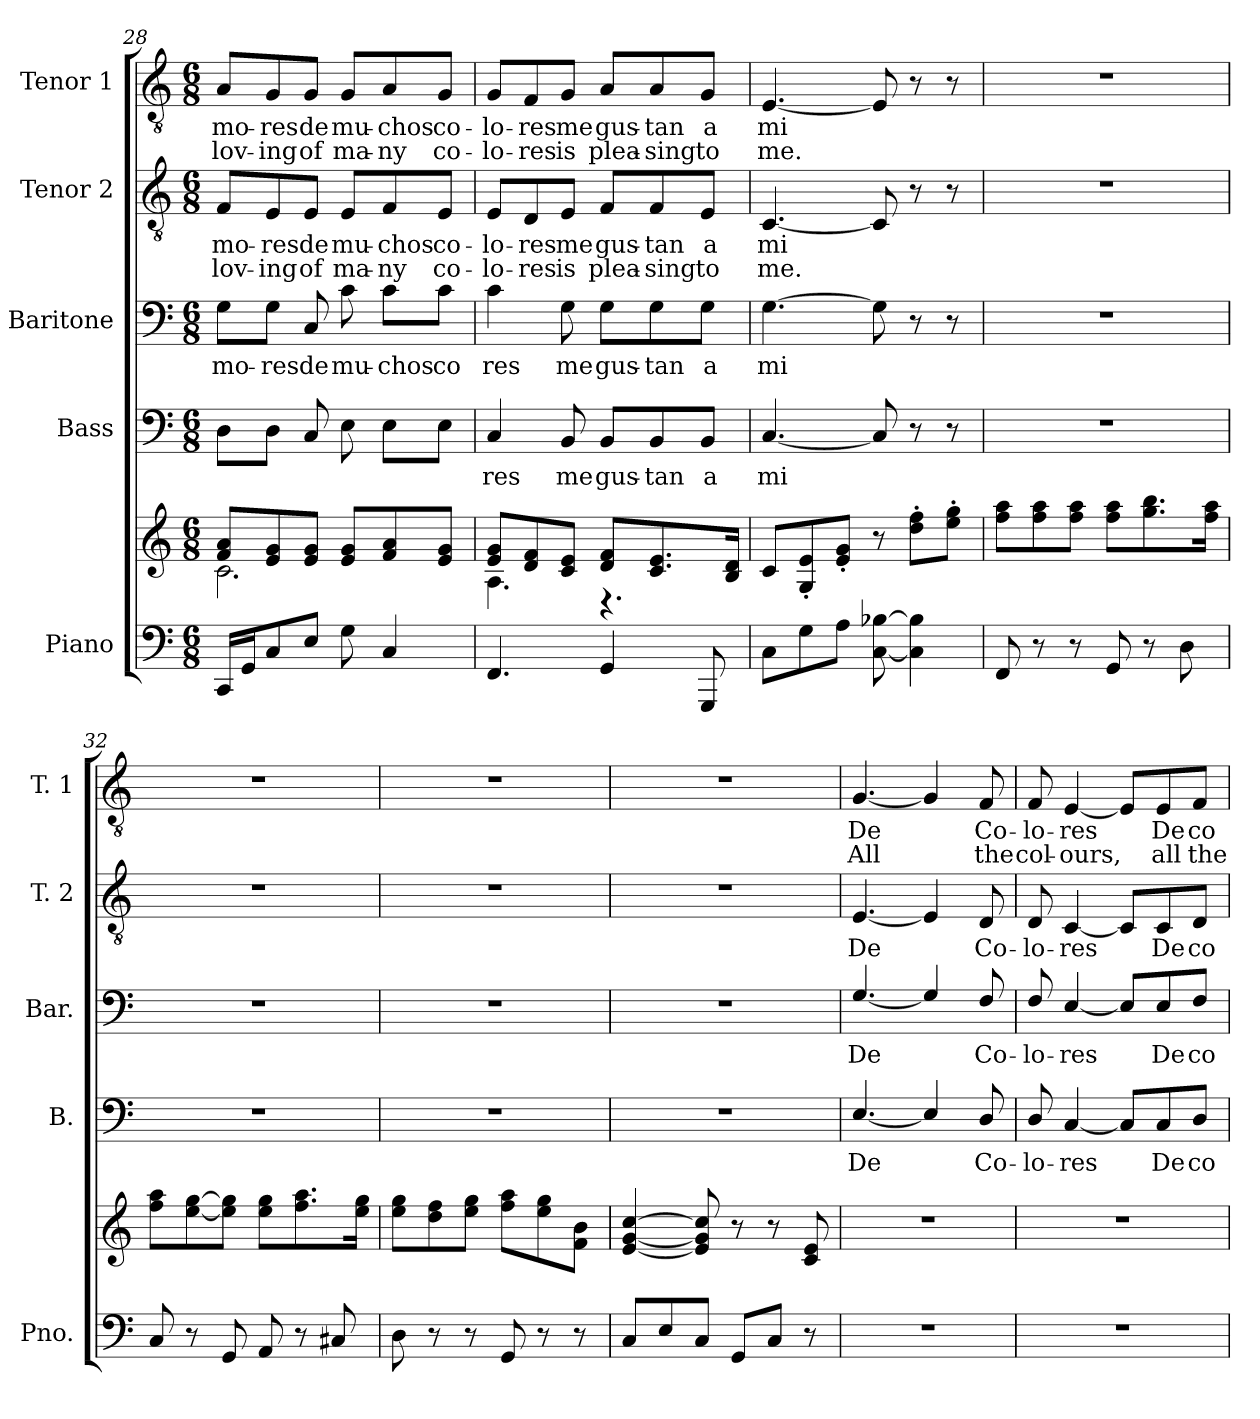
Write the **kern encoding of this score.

**kern	**kern	**kern	**text	**kern	**text	**kern	**text	**text	**kern	**text	**text
*part5	*part5	*part4	*part4	*part3	*part3	*part2	*part2	*part2	*part1	*part1	*part1
*staff6	*staff5	*staff4	*staff4	*staff3	*staff3	*staff2	*staff2	*staff2	*staff1	*staff1	*staff1
*I"Piano	*	*I"Bass	*	*I"Baritone	*	*I"Tenor 2	*	*	*I"Tenor 1	*	*
*I'Pno.	*	*I'B.	*	*I'Bar.	*	*I'T. 2	*	*	*I'T. 1	*	*
!!LO:PB:g=z
*clefF4	*clefG2	*clefF4	*	*clefF4	*	*clefGv2	*	*	*clefGv2	*	*
*k[]	*k[]	*k[]	*	*k[]	*	*k[]	*	*	*k[]	*	*
*M6/8	*M6/8	*M6/8	*	*M6/8	*	*M6/8	*	*	*M6/8	*	*
=28	=28	=28	=28	=28	=28	=28	=28	=28	=28	=28	=28
*	*^	*	*	*	*	*	*	*	*	*	*
!	!	!	!	!	!	!LO:LY:b	!	!LO:LY:b	!LO:LY:b	!	!LO:LY:b	!LO:LY:b
16CC/LL	8f/ 8a/L	2.c\	8D\L	.	8G\L	-mo-	8F/L	-mo-	lov-	8A/L	-mo-	lov-
16GG/J	.	.	.	.	.	.	.	.	.	.	.	.
!	!	!	!	!	!	!LO:LY:b	!	!LO:LY:b	!LO:LY:b	!	!LO:LY:b	!LO:LY:b
8C/	8e/ 8g/	.	8D\J	.	8G\J	-res	8E/	-res	-ing	8G/	-res	-ing
!	!	!	!	!	!	!LO:LY:b	!	!LO:LY:b	!LO:LY:b	!	!LO:LY:b	!LO:LY:b
8E/J	8e/ 8g/J	.	8C/	.	8C/	de	8E/J	de	of	8G/J	de	of
!	!	!	!	!	!	!LO:LY:b	!	!LO:LY:b	!LO:LY:b	!	!LO:LY:b	!LO:LY:b
8G\	8e/ 8g/L	.	8E\	.	8c\	mu-	8E/L	mu-	ma-	8G/L	mu-	ma-
!	!	!	!	!	!	!LO:LY:b	!	!LO:LY:b	!LO:LY:b	!	!LO:LY:b	!LO:LY:b
4C/	8f/ 8a/	.	8E\L	.	8c\L	-chos	8F/	-chos	-ny	8A/	-chos	-ny
!	!	!	!	!	!	!LO:LY:b	!	!LO:LY:b	!LO:LY:b	!	!LO:LY:b	!LO:LY:b
.	8e/ 8g/J	.	8E\J	.	8c\J	co	8E/J	co-	co-	8G/J	co-	co-
=29	=29	=29	=29	=29	=29	=29	=29	=29	=29	=29	=29	=29
!	!	!	!	!LO:LY:b	!	!LO:LY:b	!	!LO:LY:b	!LO:LY:b	!	!LO:LY:b	!LO:LY:b
4.FF/	8e/ 8g/L	4.A\	4C/	-res	4c\	-res	8E/L	-lo-	-lo-	8G/L	-lo-	-lo-
!	!	!	!	!	!	!	!	!LO:LY:b	!LO:LY:b	!	!LO:LY:b	!LO:LY:b
.	8d/ 8f/	.	.	.	.	.	8D/	-res	-res	8F/	-res	-res
!	!	!	!	!LO:LY:b	!	!LO:LY:b	!	!LO:LY:b	!LO:LY:b	!	!LO:LY:b	!LO:LY:b
.	8c/ 8e/J	.	8BB/	me	8G\	me	8E/J	me	is	8G/J	me	is
!	!	!	!	!LO:LY:b	!	!LO:LY:b	!	!LO:LY:b	!LO:LY:b	!	!LO:LY:b	!LO:LY:b
4GG/	8d/ 8f/L	4.r	8BB/L	gus-	8G\L	gus-	8F/L	gus-	plea-	8A/L	gus-	plea-
!	!	!	!	!LO:LY:b	!	!LO:LY:b	!	!LO:LY:b	!LO:LY:b	!	!LO:LY:b	!LO:LY:b
.	8.c/ 8.e/	.	8BB/	-tan	8G\	-tan	8F/	-tan	-sing	8A/	-tan	-sing
!	!	!	!	!LO:LY:b	!	!LO:LY:b	!	!LO:LY:b	!LO:LY:b	!	!LO:LY:b	!LO:LY:b
8GGG/	.	.	8BB/J	a	8G\J	a	8E/J	a	to	8G/J	a	to
.	16B/ 16d/Jk	.	.	.	.	.	.	.	.	.	.	.
*	*v	*v	*	*	*	*	*	*	*	*	*	*
=30	=30	=30	=30	=30	=30	=30	=30	=30	=30	=30	=30
!	!	!	!LO:LY:b	!	!LO:LY:b	!	!LO:LY:b	!LO:LY:b	!	!LO:LY:b	!LO:LY:b
8C\L	8c/L	[<4.C/	mi	[>4.G\	mi	[<4.C/	mi	me.	[<4.E/	mi	me.
8G\	8G/' 8e/'	.	.	.	.	.	.	.	.	.	.
8A\J	8e/' 8g/'J	.	.	.	.	.	.	.	.	.	.
[<8C\ [>8B-X\	8r	8C/]	.	8G\]	.	8C/]	.	.	8E/]	.	.
4C\] 4B-\]	8dd\' 8ff\'L	8r	.	8r	.	8r	.	.	8r	.	.
.	8ee\' 8gg\'J	8r	.	8r	.	8r	.	.	8r	.	.
=31	=31	=31	=31	=31	=31	=31	=31	=31	=31	=31	=31
8FF/	8ff\ 8aa\L	2.r	.	2.r	.	2.r	.	.	2.r	.	.
8r	8ff\ 8aa\	.	.	.	.	.	.	.	.	.	.
8r	8ff\ 8aa\J	.	.	.	.	.	.	.	.	.	.
8GG/	8ff\ 8aa\L	.	.	.	.	.	.	.	.	.	.
8r	8.gg\ 8.bb\	.	.	.	.	.	.	.	.	.	.
8D\	.	.	.	.	.	.	.	.	.	.	.
.	16ff\ 16aa\Jk	.	.	.	.	.	.	.	.	.	.
!!LO:LB:g=z
=32	=32	=32	=32	=32	=32	=32	=32	=32	=32	=32	=32
8C/	8ff\ 8aa\L	2.r	.	2.r	.	2.r	.	.	2.r	.	.
8r	[<8ee\ [>8gg\	.	.	.	.	.	.	.	.	.	.
8GG/	8ee\] 8gg\]J	.	.	.	.	.	.	.	.	.	.
8AA/	8ee\ 8gg\L	.	.	.	.	.	.	.	.	.	.
8r	8.ff\ 8.aa\	.	.	.	.	.	.	.	.	.	.
8C#X/	.	.	.	.	.	.	.	.	.	.	.
.	16ee\ 16gg\Jk	.	.	.	.	.	.	.	.	.	.
=33	=33	=33	=33	=33	=33	=33	=33	=33	=33	=33	=33
8D\	8ee\ 8gg\L	2.r	.	2.r	.	2.r	.	.	2.r	.	.
8r	8dd\ 8ff\	.	.	.	.	.	.	.	.	.	.
8r	8ee\ 8gg\J	.	.	.	.	.	.	.	.	.	.
8GG/	8ff\ 8aa\L	.	.	.	.	.	.	.	.	.	.
8r	8ee\ 8gg\	.	.	.	.	.	.	.	.	.	.
8r	8f\ 8b\J	.	.	.	.	.	.	.	.	.	.
=34	=34	=34	=34	=34	=34	=34	=34	=34	=34	=34	=34
8C/L	[<4e/ [<4g/ [>4cc/	2.r	.	2.r	.	2.r	.	.	2.r	.	.
8E/	.	.	.	.	.	.	.	.	.	.	.
8C/J	8e/] 8g/] 8cc/]	.	.	.	.	.	.	.	.	.	.
8GG/L	8r	.	.	.	.	.	.	.	.	.	.
8C/J	8r	.	.	.	.	.	.	.	.	.	.
8r	8c/ 8e/	.	.	.	.	.	.	.	.	.	.
=35	=35	=35	=35	=35	=35	=35	=35	=35	=35	=35	=35
!	!	!	!LO:LY:b	!	!LO:LY:b	!	!LO:LY:b	!	!	!LO:LY:b	!LO:LY:b
2.r	2.r	[4.E/	De	[4.G/	De	[4.E/	De	.	[4.G/	De	All
.	.	4E/]	.	4G/]	.	4E/]	.	.	4G/]	.	.
!	!	!	!LO:LY:b	!	!LO:LY:b	!	!LO:LY:b	!	!	!LO:LY:b	!LO:LY:b
.	.	8D/	Co-	8F/	Co-	8D/	Co-	.	8F/	Co-	the
=36	=36	=36	=36	=36	=36	=36	=36	=36	=36	=36	=36
!	!	!	!LO:LY:b	!	!LO:LY:b	!	!LO:LY:b	!	!	!LO:LY:b	!LO:LY:b
2.r	2.r	8D/	-lo-	8F/	-lo-	8D/	-lo-	.	8F/	-lo-	col-
!	!	!	!LO:LY:b	!	!LO:LY:b	!	!LO:LY:b	!	!	!LO:LY:b	!LO:LY:b
.	.	[4C/	-res	[4E/	-res	[4C/	-res	.	[4E/	-res	-ours,
.	.	8C/L]	.	8E/L]	.	8C/L]	.	.	8E/L]	.	.
!	!	!	!LO:LY:b	!	!LO:LY:b	!	!LO:LY:b	!	!	!LO:LY:b	!LO:LY:b
.	.	8C/	De	8E/	De	8C/	De	.	8E/	De	all
!	!	!	!LO:LY:b	!	!LO:LY:b	!	!LO:LY:b	!	!	!LO:LY:b	!LO:LY:b
.	.	8D/J	co-	8F/J	co-	8D/J	co-	.	8F/J	co-	the
=	=	=	=	=	=	=	=	=	=	=	=
*-	*-	*-	*-	*-	*-	*-	*-	*-	*-	*-	*-
